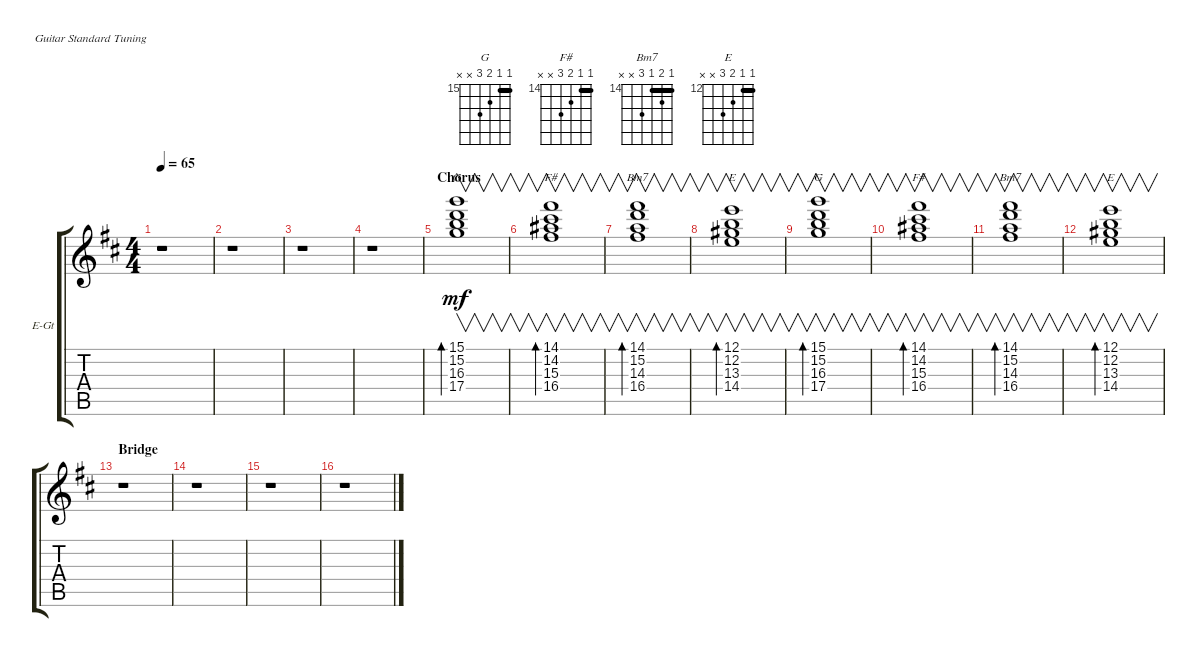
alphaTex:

\defaultSystemsLayout 4
\bracketExtendMode groupsimilarinstruments
\firstSystemTrackNameOrientation horizontal
\otherSystemsTrackNameOrientation horizontal
\track ("Electric Guitar (Rune, layers)" "E-Gt") {instrument overdrivenguitar}
\staff {score tabs}
\tuning (E4 B3 G3 D3 A2 E2)
\chord ("G" 15 15 16 17 x x) {firstfret 15 barre 15}
\chord ("F#" 14 14 15 16 x x) {firstfret 14 barre 14}
\chord ("Bm7" 14 15 14 16 x x) {firstfret 14 barre 14}
\chord ("E" 12 12 13 14 x x) {firstfret 12 barre 12}
\ts (4 4)
\tempo 65
\clef g2
\ks bminor
r.1{dy mf} |
r.1 |
r.1 |
r.1 |
\section ("" "Chorus")
(15.1 15.2 16.3 17.4).1{v bd 231 ch "G"} |
(16.4 15.3 14.2 14.1).1{v bd 228 ch "F#"} |
(14.3 15.2 14.1 16.4).1{v bd 225 ch "Bm7"} |
(12.1 12.2 13.3 14.4).1{v bd 222 ch "E"} |
(15.1 15.2 16.3 17.4).1{v bd 231 ch "G"} |
(16.4 15.3 14.2 14.1).1{v bd 228 ch "F#"} |
(14.3 15.2 14.1 16.4).1{v bd 225 ch "Bm7"} |
(12.1 12.2 13.3 14.4).1{v bd 222 ch "E"} |
\section ("" "Bridge")
r.1 |
r.1 |
r.1 |
r.1
